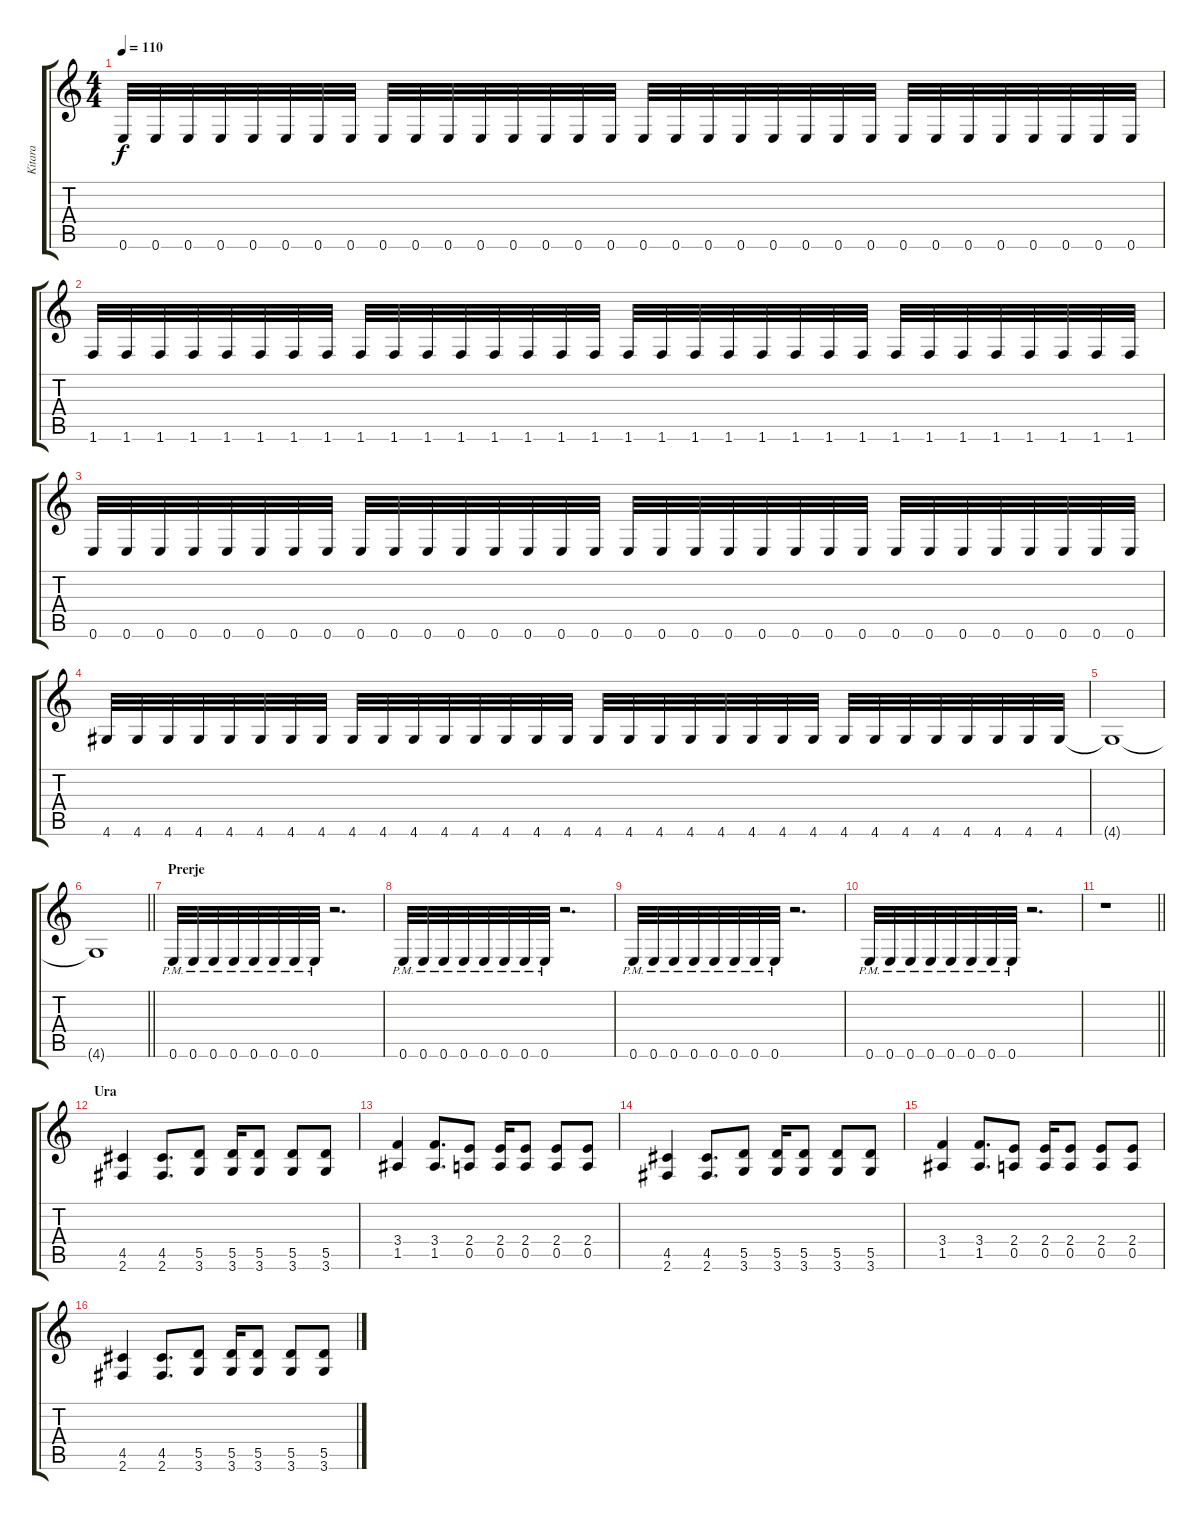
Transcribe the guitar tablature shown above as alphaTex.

\track ("Kitara" "Kitara") {instrument distortionguitar}
\staff {score tabs}
\tuning (E4 B3 G3 D3 A2 E2) {hide}
\ts (4 4)
\tempo 110
\clef g2
\ks c
0.6.32{dy f} 0.6.32 0.6.32 0.6.32 0.6.32 0.6.32 0.6.32 0.6.32 0.6.32 0.6.32 0.6.32 0.6.32 0.6.32 0.6.32 0.6.32 0.6.32 0.6.32 0.6.32 0.6.32 0.6.32 0.6.32 0.6.32 0.6.32 0.6.32 0.6.32 0.6.32 0.6.32 0.6.32 0.6.32 0.6.32 0.6.32 0.6.32 |
1.6.32 1.6.32 1.6.32 1.6.32 1.6.32 1.6.32 1.6.32 1.6.32 1.6.32 1.6.32 1.6.32 1.6.32 1.6.32 1.6.32 1.6.32 1.6.32 1.6.32 1.6.32 1.6.32 1.6.32 1.6.32 1.6.32 1.6.32 1.6.32 1.6.32 1.6.32 1.6.32 1.6.32 1.6.32 1.6.32 1.6.32 1.6.32 |
0.6.32 0.6.32 0.6.32 0.6.32 0.6.32 0.6.32 0.6.32 0.6.32 0.6.32 0.6.32 0.6.32 0.6.32 0.6.32 0.6.32 0.6.32 0.6.32 0.6.32 0.6.32 0.6.32 0.6.32 0.6.32 0.6.32 0.6.32 0.6.32 0.6.32 0.6.32 0.6.32 0.6.32 0.6.32 0.6.32 0.6.32 0.6.32 |
4.6.32 4.6.32 4.6.32 4.6.32 4.6.32 4.6.32 4.6.32 4.6.32 4.6.32 4.6.32 4.6.32 4.6.32 4.6.32 4.6.32 4.6.32 4.6.32 4.6.32 4.6.32 4.6.32 4.6.32 4.6.32 4.6.32 4.6.32 4.6.32 4.6.32 4.6.32 4.6.32 4.6.32 4.6.32 4.6.32 4.6.32 4.6.32 |
4.6{t}.1 |
\barLineRight lightlight
4.6{t}.1 |
\section ("" "Prerje")
0.6{pm}.32 0.6{pm}.32 0.6{pm}.32 0.6{pm}.32 0.6{pm}.32 0.6{pm}.32 0.6{pm}.32 0.6{pm}.32 r.2{d} |
0.6{pm}.32 0.6{pm}.32 0.6{pm}.32 0.6{pm}.32 0.6{pm}.32 0.6{pm}.32 0.6{pm}.32 0.6{pm}.32 r.2{d} |
0.6{pm}.32 0.6{pm}.32 0.6{pm}.32 0.6{pm}.32 0.6{pm}.32 0.6{pm}.32 0.6{pm}.32 0.6{pm}.32 r.2{d} |
0.6{pm}.32 0.6{pm}.32 0.6{pm}.32 0.6{pm}.32 0.6{pm}.32 0.6{pm}.32 0.6{pm}.32 0.6{pm}.32 r.2{d} |
\barLineRight lightlight
r.1 |
\section ("" "Ura")
(4.5 2.6).4 (4.5 2.6).8{d} (5.5 3.6).8 (5.5 3.6).16 (5.5 3.6).8 (5.5 3.6).8 (5.5 3.6).8 |
(3.4 1.5).4 (3.4 1.5).8{d} (2.4 0.5).8 (2.4 0.5).16 (2.4 0.5).8 (2.4 0.5).8 (2.4 0.5).8 |
(4.5 2.6).4 (4.5 2.6).8{d} (5.5 3.6).8 (5.5 3.6).16 (5.5 3.6).8 (5.5 3.6).8 (5.5 3.6).8 |
(3.4 1.5).4 (3.4 1.5).8{d} (2.4 0.5).8 (2.4 0.5).16 (2.4 0.5).8 (2.4 0.5).8 (2.4 0.5).8 |
(4.5 2.6).4 (4.5 2.6).8{d} (5.5 3.6).8 (5.5 3.6).16 (5.5 3.6).8 (5.5 3.6).8 (5.5 3.6).8
